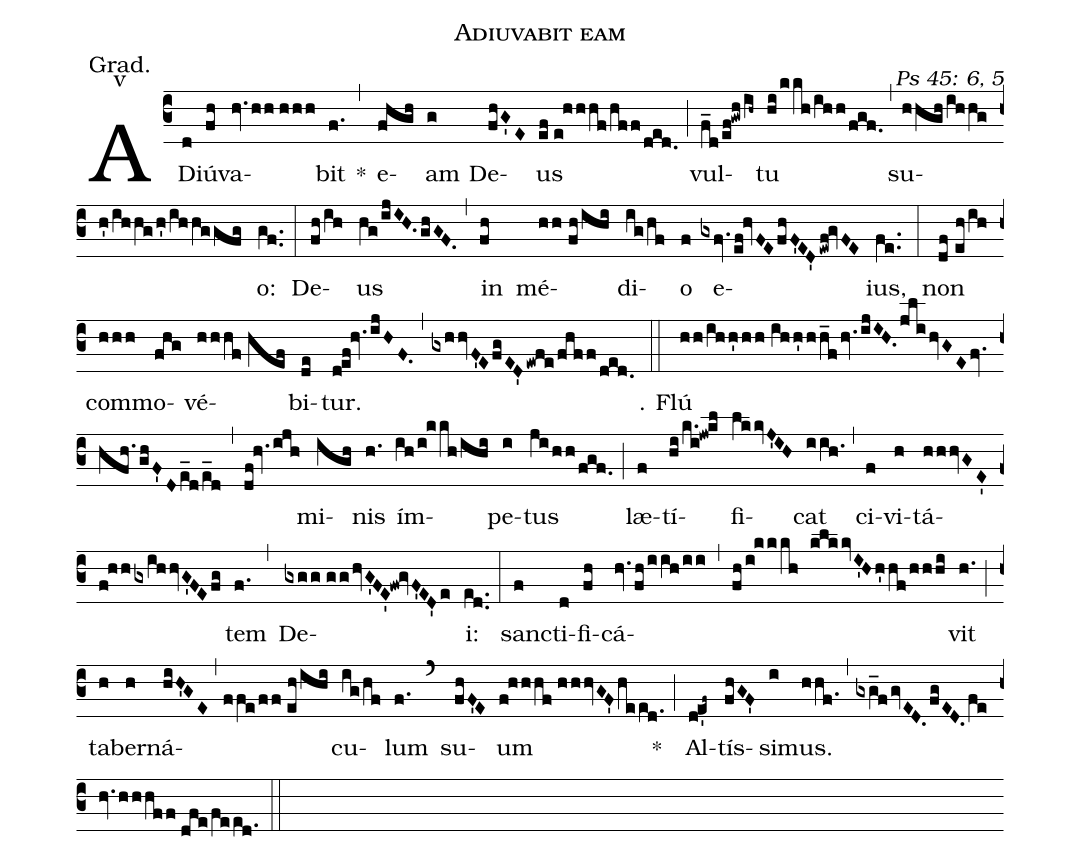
name: Adiuvabit eam;
office-part: Graduale;
mode: 5;
commentary: Ps 45: 6, 5;
annotation: Grad.;
annotation: v;
%%
(c3) AD(d)iú(fh)va(hv.hh//hhh)bit(f.) *(,) e(fhgh)am(g) De(fhG'E)us(ef//e!hhhf/hff/ded.) (;) vul(f_d/ef!gwh/ih~)tu(hi/kkh/ihh/fgf.) (,) su(hhgh/ih!/hg/h'!/ih!/hg/h'!/ih/!hg!/gfg)o:(gf..) (:)
De(fh/ih)us(hg/ijIH.ghGF.) (,) in(fh) mé(hh//fh/ihi)di(ig/hf)o(f) e(gxfv.ef!hvFEfhF'ED'ewf!gvFE)ius,(fe..) (:)
non(df//eh/ih) com(hhh)mo(fhg)vé(hhhf//hef)bi(de)tur.(d!ef!hv.ijHF.) (,) (gxhhvF'EfgED'ewfe/fhff/ded.) (::)
℣. Flú(hh/ihh'hh//ihh'hh_f/hv.ijIH./jlihvGE/fv.hfh./ghF'D/e_d/e_d) (,) (df!hv.ijh)mi(igh)nis(h.) ím(ih/i!kkh/ihi)pe(i)tus(ji/hh/fgf.) (;) læ(f)tí(hi/k.i!jw!kl)fi(lkkvJ'IH)cat(iih.) (,) ci(f)vi(h)tá(hhhvGE'/f!hhgxih!/hvG'FE/fg)tem(f.) (,) De(gxgg//gghvG'FE'!fw!gvF'ED'e)i:(ed..) (:)
sanc(f)ti(d)fi(fh)cá(hv.fh/iih/ii,fh/i!kkkh klkkvI'Hh'hf/hhhi)vit(h.) (;) ta(h)ber(h)ná(hiH'GE,ffe/ff//eh/ihi)cu(ig/hf)lum(f.) (`) su(fhF'E)um(f!hhhf//hhhvGF'heed.) *(;) Al(d!e'f~)tís(fhGF')si(i)mus.(hhf.) (,) (gxg_fgvED.fgED.fehv.hhhff//dfe/feed.) (::)
